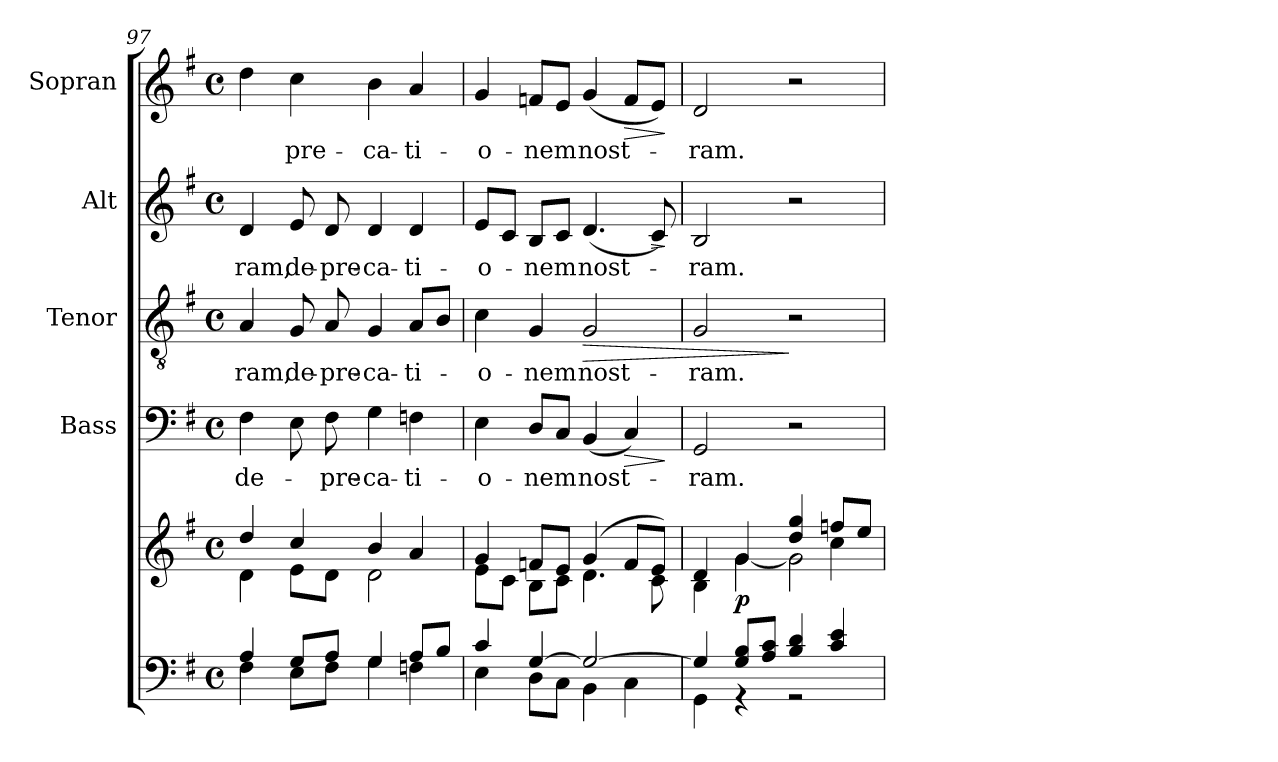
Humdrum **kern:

**kern	**kern	**dynam	**kern	**text	**dynam	**kern	**text	**dynam	**kern	**text	**dynam	**kern	**text	**dynam
*part5	*part5	*part5	*part4	*part4	*part4	*part3	*part3	*part3	*part2	*part2	*part2	*part1	*part1	*part1
*staff6	*staff5	*staff5/6	*staff4	*staff4	*staff4	*staff3	*staff3	*staff3	*staff2	*staff2	*staff2	*staff1	*staff1	*staff1
*	*	*	*I"Bass	*	*	*I"Tenor	*	*	*I"Alt	*	*	*I"Sopran	*	*
*	*	*	*I'B.	*	*	*I'T.	*	*	*I'A.	*	*	*I'S.	*	*
*clefF4	*clefG2	*	*clefF4	*	*	*clefGv2	*	*	*clefG2	*	*	*clefG2	*	*
*k[f#]	*k[f#]	*	*k[f#]	*	*	*k[f#]	*	*	*k[f#]	*	*	*k[f#]	*	*
*G:	*G:	*	*G:	*	*	*G:	*	*	*G:	*	*	*G:	*	*
*M4/4	*M4/4	*	*M4/4	*	*	*M4/4	*	*	*M4/4	*	*	*M4/4	*	*
*met(c)	*met(c)	*	*met(c)	*	*	*met(c)	*	*	*met(c)	*	*	*met(c)	*	*
=97	=97	=97	=97	=97	=97	=97	=97	=97	=97	=97	=97	=97	=97	=97
*^	*^	*	*	*	*	*	*	*	*	*	*	*	*	*
!	!	!	!	!	!	!LO:LY:b	!	!	!LO:LY:b	!	!	!LO:LY:b	!	!	!	!
4A/	4F#\	4dd/	4d\	.	4F#\	de-	.	4A/	-ram,	.	4d/	-ram,	.	4dd\	.	.
!	!	!	!	!	!	!	!	!	!LO:LY:b	!	!	!LO:LY:b	!	!	!LO:LY:b	!
8G/L	8E\L	4cc/	8e\L	.	8E\	.	.	8G/	de-	.	8e/	de-	.	4cc\	-pre-	.
!	!	!	!	!	!	!LO:LY:b	!	!	!LO:LY:b	!	!	!LO:LY:b	!	!	!	!
8A/J	8F#\J	.	8d\J	.	8F#\	-pre-	.	8A/	-pre-	.	8d/	-pre-	.	.	.	.
!	!	!	!	!	!	!LO:LY:b	!	!	!LO:LY:b	!	!	!LO:LY:b	!	!	!LO:LY:b	!
4G/	4G\	4b/	2d\	.	4G\	-ca-	.	4G/	-ca-	.	4d/	-ca-	.	4b\	-ca-	.
!	!	!	!	!	!	!LO:LY:b	!	!	!LO:LY:b	!	!	!LO:LY:b	!	!	!LO:LY:b	!
8A/L	4Fn\	4a/	.	.	4Fn\	-ti-	.	8A/L	-ti-	.	4d/	-ti-	.	4a/	-ti-	.
8B/J	.	.	.	.	.	.	.	8B/J	.	.	.	.	.	.	.	.
=98	=98	=98	=98	=98	=98	=98	=98	=98	=98	=98	=98	=98	=98	=98	=98	=98
!	!	!	!	!	!	!LO:LY:b	!	!	!LO:LY:b	!	!	!LO:LY:b	!	!	!LO:LY:b	!
4c/	4E\	4g/	8e\L	.	4E\	-o-	.	4c\	-o-	.	8e/L	-o-	.	4g/	-o-	.
.	.	.	8c\J	.	.	.	.	.	.	.	8c/J	.	.	.	.	.
!	!	!	!	!	!	!LO:LY:b	!	!	!LO:LY:b	!	!	!LO:LY:b	!	!	!LO:LY:b	!
[>4G/	8D\L	8fn/L	8B\L	.	8D/L	-nem	.	4G/	-nem	.	8B/L	-nem	.	8fn/L	-nem	.
.	8C\J	8e/J	8c\J	.	8C/J	.	.	.	.	.	8c/J	.	.	8e/J	.	.
!	!	!	!	!	!	!LO:LY:b	!	!	!LO:LY:b	!LO:HP:b	!	!LO:LY:b	!	!	!LO:LY:b	!
2G/_	4BB\	(4g/	4.d\	.	(<4BB/	nost-	.	2G/	nost-	>	(<4.d/	nost-	.	(<4g/	nost-	.
!	!	!	!	!	!	!	!LO:HP:b	!	!	!	!	!	!	!	!	!LO:HP:b
.	4C\	8f/L	.	.	4C/)	.	>	.	.	.	.	.	.	8f/L	.	>
!	!	!	!	!	!	!	!	!	!	!	!	!	!LO:HP:b	!	!	!
.	.	8e/J)	8c\	.	.	.	.	.	.	.	8c/)	.	>	8e/J)	.	.
*v	*v	*	*	*	*	*	*	*	*	*	*	*	*	*	*	*
*	*v	*v	*	*	*	*	*	*	*	*	*	*	*	*	*
.	.	.	.	.	]	.	.	.	.	.	]	.	.	]
!!LO:PB:g=z
=99	=99	=99	=99	=99	=99	=99	=99	=99	=99	=99	=99	=99	=99	=99
*^	*^	*	*	*	*	*	*	*	*	*	*	*	*	*
*	*	*	*^	*	*	*	*	*	*	*	*	*	*	*	*	*
!	!	!	!	!	!	!	!LO:LY:b	!	!	!LO:LY:b	!	!	!LO:LY:b	!	!	!LO:LY:b	!
4G/]	4GG\	4d/	4B\	2.ryy	.	2GG/	-ram.	.	2G/	-ram.	.	2B/	-ram.	.	2d/	-ram.	.
!	!	!	!	!	!LO:DY:b	!	!	!	!	!	!	!	!	!	!	!	!
8G/ 8B/L	4rFF	4g/	[<4g\	.	p	.	.	.	.	.	.	.	.	.	.	.	.
8A/ 8c/J	.	.	.	.	.	.	.	.	.	.	.	.	.	.	.	.	.
4B/ 4d/	2rGG	4dd/ 4gg/	2g\]	.	.	2r	.	.	2r	.	]	2r	.	.	2r	.	.
4c/ 4e/	.	8ffn/L	.	4cc\	.	.	.	.	.	.	.	.	.	.	.	.	.
.	.	8ee/J	.	.	.	.	.	.	.	.	.	.	.	.	.	.	.
*v	*v	*	*	*	*	*	*	*	*	*	*	*	*	*	*	*	*
*	*v	*v	*v	*	*	*	*	*	*	*	*	*	*	*	*	*
=	=	=	=	=	=	=	=	=	=	=	=	=	=	=
*-	*-	*-	*-	*-	*-	*-	*-	*-	*-	*-	*-	*-	*-	*-
